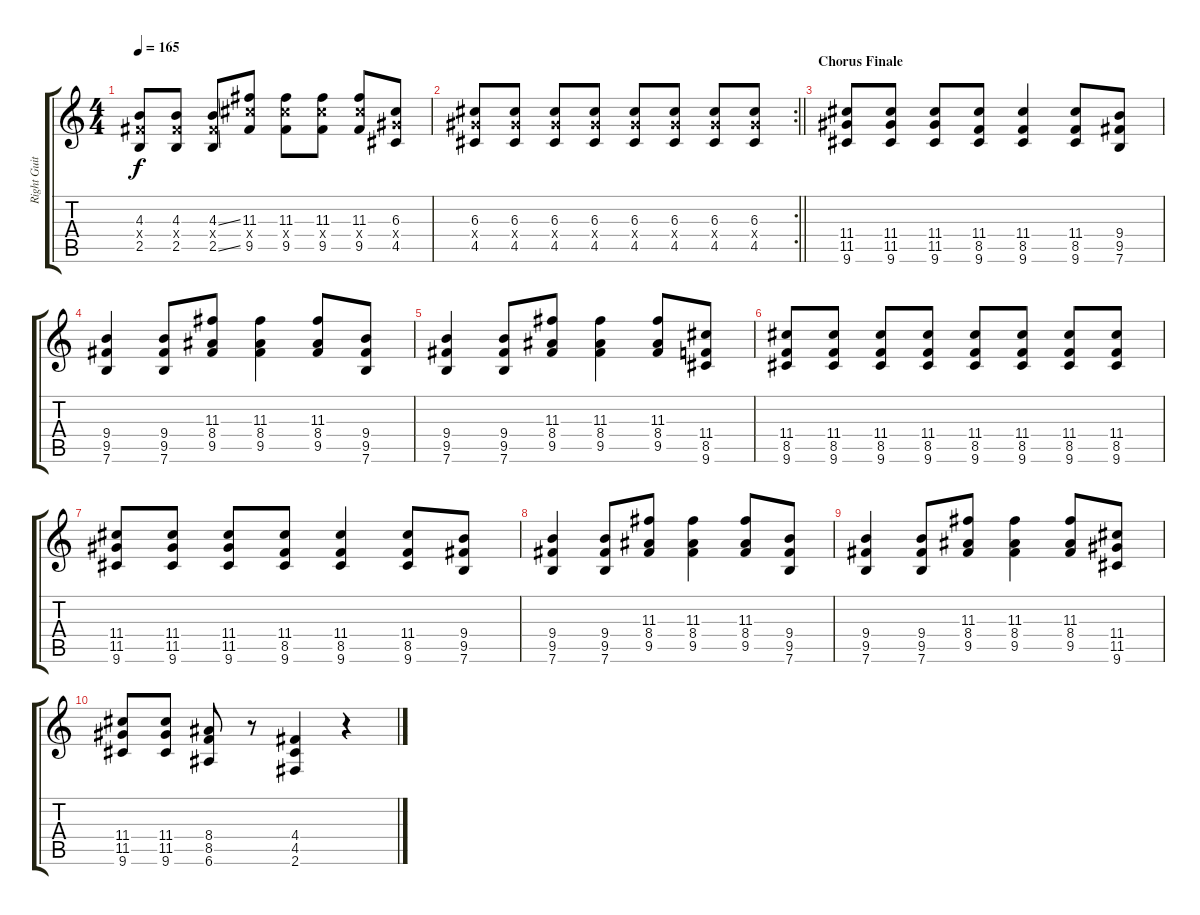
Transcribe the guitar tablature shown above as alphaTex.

\track ("Right Guitar" "Right Guit") {instrument overdrivenguitar}
\staff {score tabs}
\tuning (E4 B3 G3 D3 A2 E2) {hide}
\ts (4 4)
\tempo 165
\clef g2
\ks c
(4.3 4.4{x} 2.5).8{dy f} (4.3 4.4{x} 2.5).8 (4.3{ss} 4.4{x} 2.5{ss}).8 (11.3 11.4{x} 9.5).8 (11.3 11.4{x} 9.5).8 (11.3 11.4{x} 9.5).8 (11.3 11.4{x} 9.5).8 (6.3 6.4{x} 4.5).8 |
\rc 2
\barLineRight lightlight
(6.3 6.4{x} 4.5).8 (6.3 6.4{x} 4.5).8 (6.3 6.4{x} 4.5).8 (6.3 6.4{x} 4.5).8 (6.3 6.4{x} 4.5).8 (6.3 6.4{x} 4.5).8 (6.3 6.4{x} 4.5).8 (6.3 6.4{x} 4.5).8 |
\section ("" "Chorus Finale")
(11.4 11.5 9.6).8 (11.4 11.5 9.6).8 (11.4 11.5 9.6).8 (11.4 8.5 9.6).8 (11.4 8.5 9.6).4 (11.4 8.5 9.6).8 (9.4 9.5 7.6).8 |
(9.4 9.5 7.6).4 (9.4 9.5 7.6).8 (11.3 8.4 9.5).8 (11.3 8.4 9.5).4 (11.3 8.4 9.5).8 (9.4 9.5 7.6).8 |
(9.4 9.5 7.6).4 (9.4 9.5 7.6).8 (11.3 8.4 9.5).8 (11.3 8.4 9.5).4 (11.3 8.4 9.5).8 (11.4 8.5 9.6).8 |
(11.4 8.5 9.6).8 (11.4 8.5 9.6).8 (11.4 8.5 9.6).8 (11.4 8.5 9.6).8 (11.4 8.5 9.6).8 (11.4 8.5 9.6).8 (11.4 8.5 9.6).8 (11.4 8.5 9.6).8 |
(11.4 11.5 9.6).8 (11.4 11.5 9.6).8 (11.4 11.5 9.6).8 (11.4 8.5 9.6).8 (11.4 8.5 9.6).4 (11.4 8.5 9.6).8 (9.4 9.5 7.6).8 |
(9.4 9.5 7.6).4 (9.4 9.5 7.6).8 (11.3 8.4 9.5).8 (11.3 8.4 9.5).4 (11.3 8.4 9.5).8 (9.4 9.5 7.6).8 |
(9.4 9.5 7.6).4 (9.4 9.5 7.6).8 (11.3 8.4 9.5).8 (11.3 8.4 9.5).4 (11.3 8.4 9.5).8 (11.4 11.5 9.6).8 |
(11.4 11.5 9.6).8 (11.4 11.5 9.6).8 (8.4 8.5 6.6).8 r.8 (4.4 4.5 2.6).4 r.4
